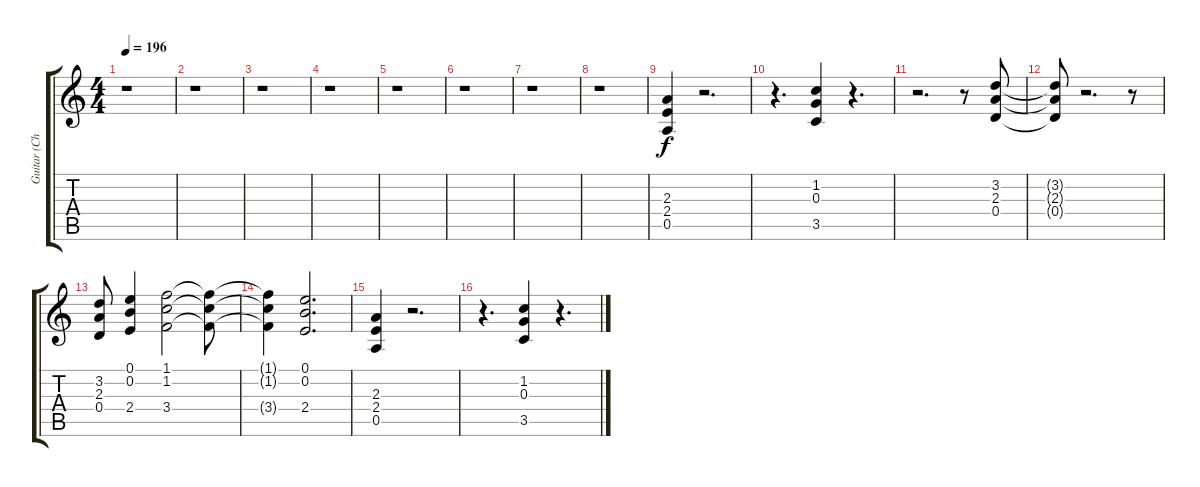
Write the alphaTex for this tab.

\track ("Guitar (Chorus)" "Guitar (Ch") {instrument overdrivenguitar}
\staff {score tabs}
\tuning (E4 B3 G3 D3 A2 E2) {hide}
\ts (4 4)
\tempo 196
\clef g2
\ks c
r.1{dy f} |
r.1 |
r.1 |
r.1 |
r.1 |
r.1 |
r.1 |
r.1 |
(2.3 2.4 0.5).4{volume 16} r.2{d} |
r.4{d} (1.2 0.3 3.5).4 r.4{d} |
r.2{d} r.8 (3.2 2.3 0.4).8 |
(3.2{t} 2.3{t} 0.4{t}).8 r.2{d} r.8 |
(3.2 2.3 0.4).8 (0.1 0.2 2.4).4 (1.1 1.2 3.4).2 (1.1{t} 1.2{t} 3.4{t}).8 |
(1.1{t} 1.2{t} 3.4{t}).4 (0.1 0.2 2.4).2{d} |
(2.3 2.4 0.5).4 r.2{d} |
r.4{d} (1.2 0.3 3.5).4 r.4{d}
